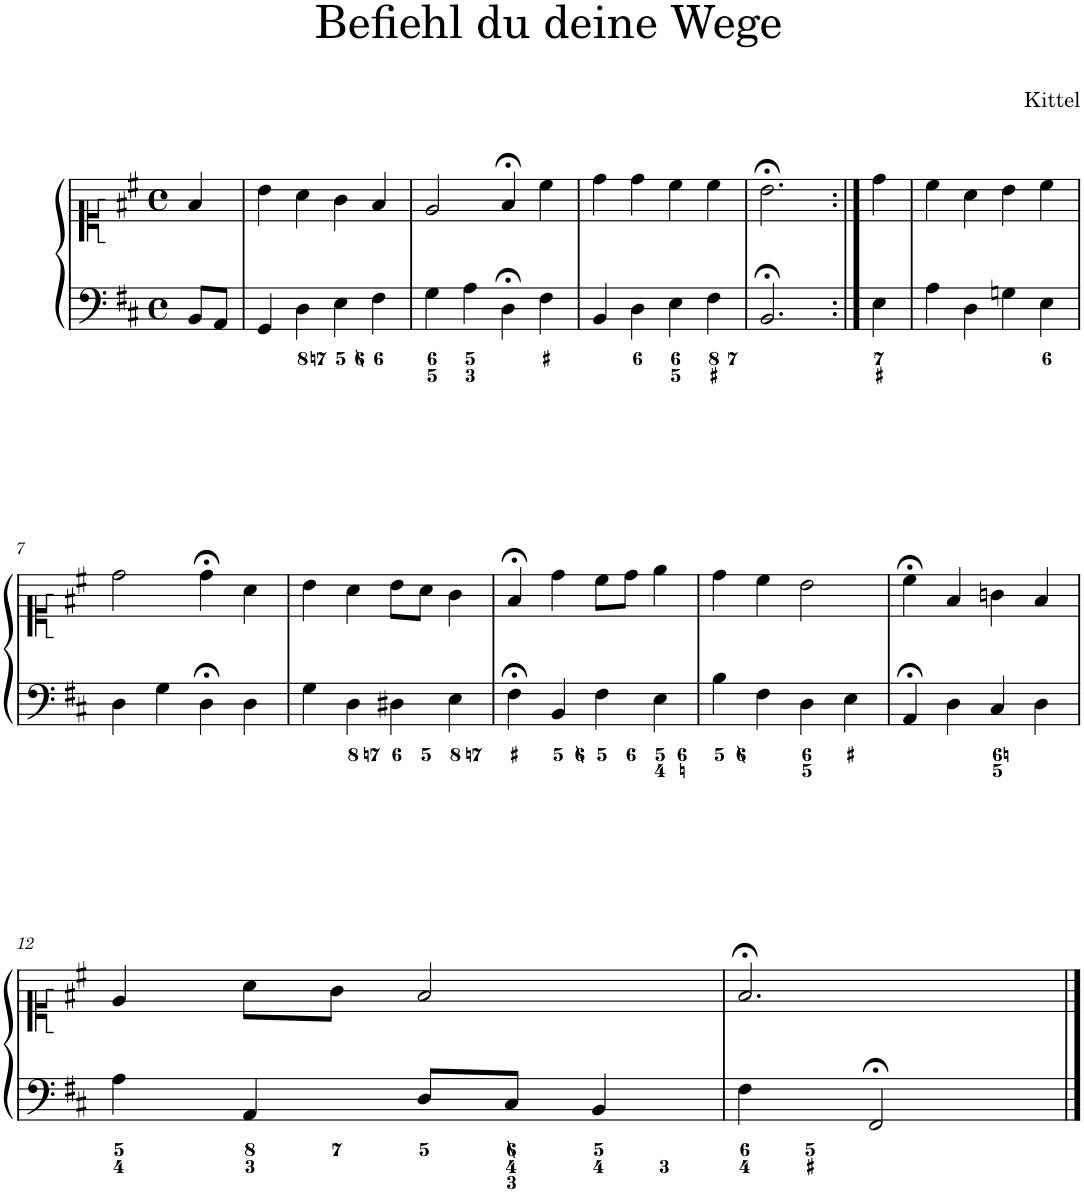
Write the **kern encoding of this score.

**kern	**kern
*part1	*part1
*staff2	*staff1
*I"Piano	*
*I'Pno.	*
*clefF4	*clefC1
*k[f#c#]	*k[f#c#]
*M4/4	*M4/4
*met(c)	*met(c)
=	=
8BB/L	4f#/
8AA/J	.
=1	=1
4GG/	4b\
4D\	4a\
4E\	4g\
4F#\	4f#/
=2	=2
4G\	2e/
4A\	.
4D;<\	4f#;</
4F#\	4cc#\
=3	=3
4BB/	4dd\
4D\	4dd\
4E\	4cc#\
4F#\	4cc#\
=4	=4
2.BB;</	2.b;<\
=5:|!	=5:|!
4E\	4dd\
=6	=6
4A\	4cc#\
4D\	4a\
4Gn\	4b\
4E\	4cc#\
!!LO:LB:g=z
=7	=7
4D\	2dd\
4G\	.
4D;<\	4dd;<\
4D\	4a\
=8	=8
4G\	4b\
4D\	4a\
4D#X\	8b\L
.	8a\J
4E\	4g\
=9	=9
4F#;<\	4f#;</
4BB/	4dd\
4F#\	8cc#\L
.	8dd\J
4E\	4ee\
=10	=10
4B\	4dd\
4F#\	4cc#\
4D\	2b\
4E\	.
=11	=11
4AA;</	4cc#;<\
4D\	4f#/
4C#/	4gn\
4D\	4f#/
!!LO:LB:g=z
=12	=12
4A\	4e/
4AA/	8a\L
.	8g\J
8D/L	2f#/
8C#/J	.
4BB/	.
=13	=13
4F#\	2.f#;</
2FF#;</	.
==	==
*-	*-
